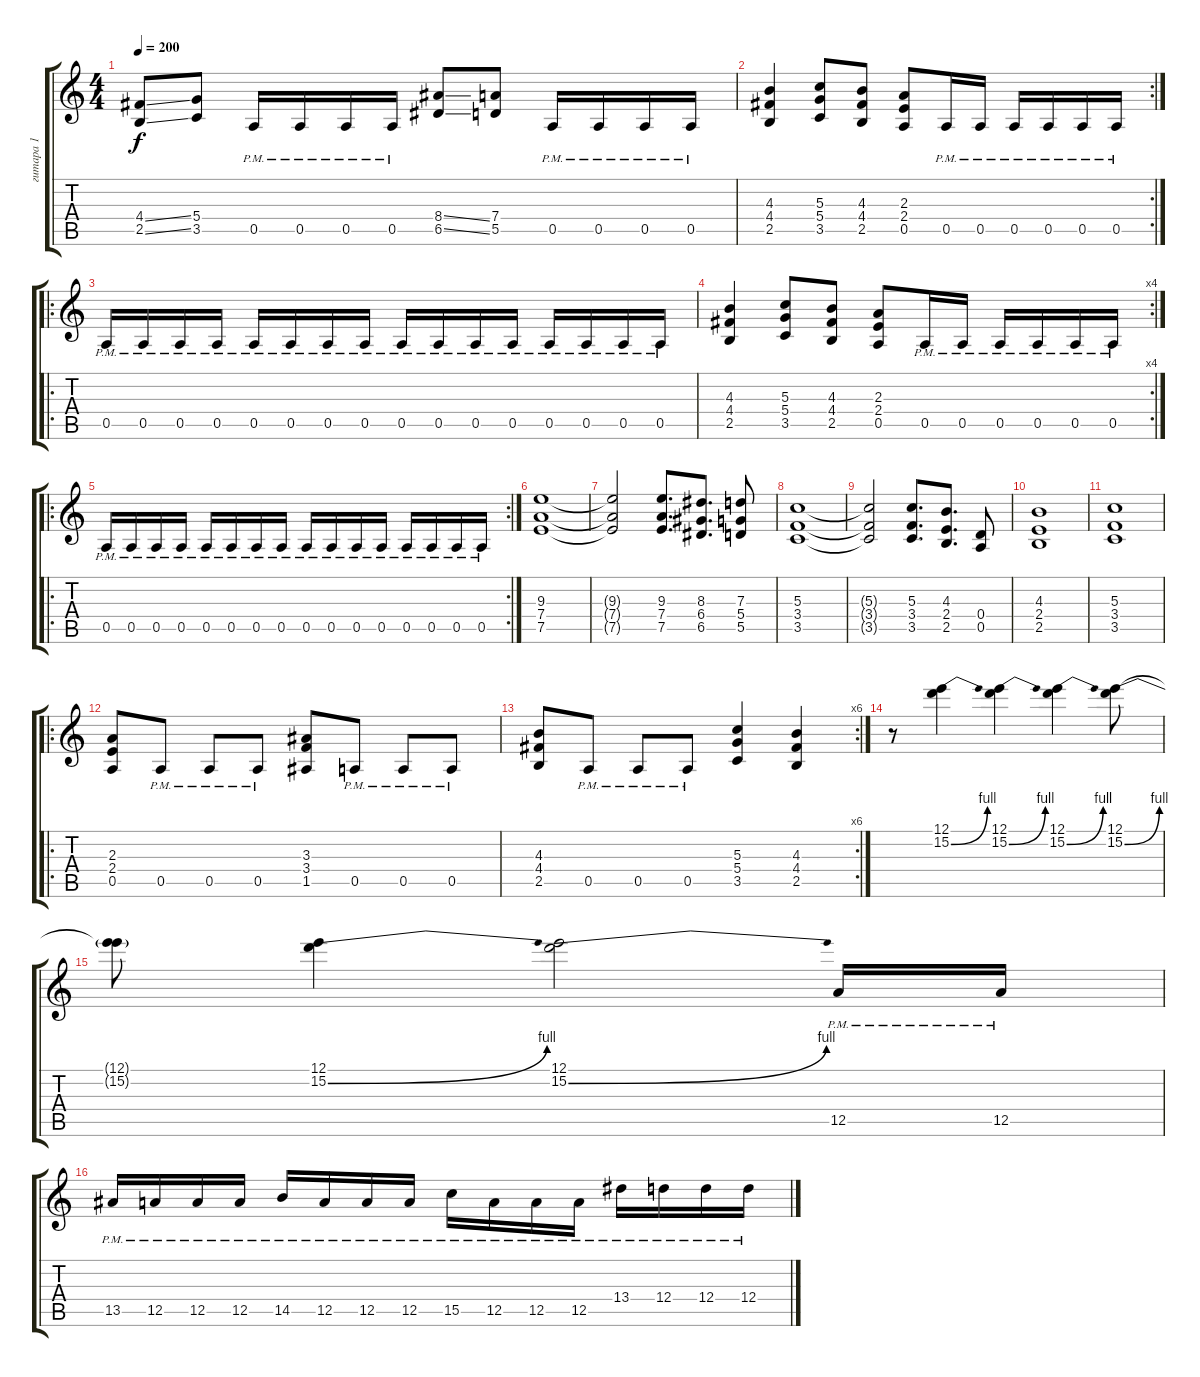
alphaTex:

\track ("гитара 1" "гитара 1") {instrument distortionguitar}
\staff {score tabs}
\tuning (E4 B3 G3 D3 A2 E2) {hide}
\ts (4 4)
\tempo 200
\clef g2
\ks c
(4.4{ss} 2.5{ss}).8{dy f} (5.4 3.5).8 0.5{pm}.16 0.5{pm}.16 0.5{pm}.16 0.5{pm}.16 (8.4{ss} 6.5{ss}).8 (7.4 5.5).8 0.5{pm}.16 0.5{pm}.16 0.5{pm}.16 0.5{pm}.16 |
\rc 2
(4.3 4.4 2.5).4 (5.3 5.4 3.5).8 (4.3 4.4 2.5).8 (2.3 2.4 0.5).8 0.5{pm}.16 0.5{pm}.16 0.5{pm}.16 0.5{pm}.16 0.5{pm}.16 0.5{pm}.16 |
\ro
0.5{pm}.16 0.5{pm}.16 0.5{pm}.16 0.5{pm}.16 0.5{pm}.16 0.5{pm}.16 0.5{pm}.16 0.5{pm}.16 0.5{pm}.16 0.5{pm}.16 0.5{pm}.16 0.5{pm}.16 0.5{pm}.16 0.5{pm}.16 0.5{pm}.16 0.5{pm}.16 |
\rc 4
(4.3 4.4 2.5).4 (5.3 5.4 3.5).8 (4.3 4.4 2.5).8 (2.3 2.4 0.5).8 0.5{pm}.16 0.5{pm}.16 0.5{pm}.16 0.5{pm}.16 0.5{pm}.16 0.5{pm}.16 |
\ro
\rc 2
0.5{pm}.16 0.5{pm}.16 0.5{pm}.16 0.5{pm}.16 0.5{pm}.16 0.5{pm}.16 0.5{pm}.16 0.5{pm}.16 0.5{pm}.16 0.5{pm}.16 0.5{pm}.16 0.5{pm}.16 0.5{pm}.16 0.5{pm}.16 0.5{pm}.16 0.5{pm}.16 |
(9.3 7.4 7.5).1 |
(9.3{t} 7.4{t} 7.5{t}).2 (9.3 7.4 7.5).8{d} (8.3 6.4 6.5).8{d} (7.3 5.4 5.5).8 |
(5.3 3.4 3.5).1 |
(5.3{t} 3.4{t} 3.5{t}).2 (5.3 3.4 3.5).8{d} (4.3 2.4 2.5).8{d} (0.4 0.5).8 |
(4.3 2.4 2.5).1 |
(5.3 3.4 3.5).1 |
\ro
(2.3 2.4 0.5).8 0.5{pm}.8 0.5{pm}.8 0.5{pm}.8 (3.3 3.4 1.5).8 0.5{pm}.8 0.5{pm}.8 0.5{pm}.8 |
\rc 6
(4.3 4.4 2.5).8 0.5{pm}.8 0.5{pm}.8 0.5{pm}.8 (5.3 5.4 3.5).4 (4.3 4.4 2.5).4 |
r.8 (12.1 15.2{be (bend 0 0 60 4)}).4 (12.1 15.2{be (bend 0 0 60 4)}).4 (12.1 15.2{be (bend 0 0 60 4)}).4 (12.1 15.2{be (bend 0 0 60 4)}).8 |
(12.1{t} 15.2{t}).8 (12.1 15.2{be (bend 0 0 60 4)}).4 (12.1 15.2{be (bend 0 0 60 4)}).2 12.5{pm}.16 12.5{pm}.16 |
13.5{pm}.16 12.5{pm}.16 12.5{pm}.16 12.5{pm}.16 14.5{pm}.16 12.5{pm}.16 12.5{pm}.16 12.5{pm}.16 15.5{pm}.16 12.5{pm}.16 12.5{pm}.16 12.5{pm}.16 13.4{pm}.16 12.4{pm}.16 12.4{pm}.16 12.4{pm}.16
